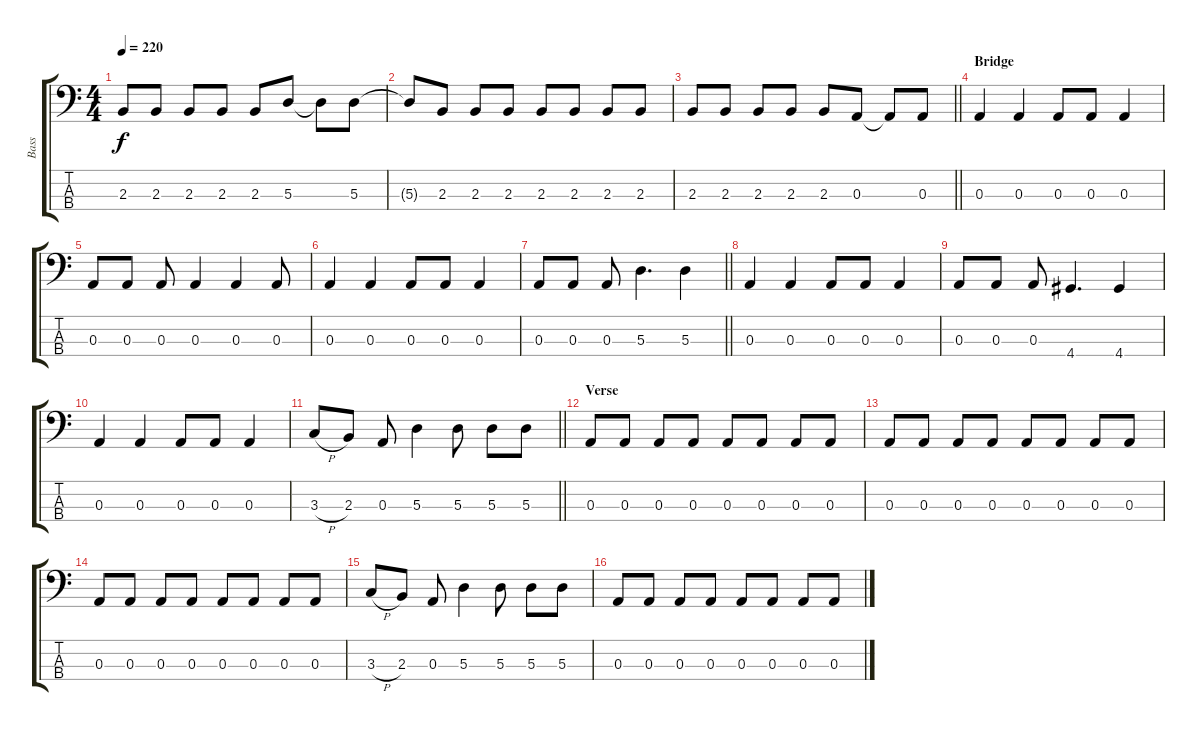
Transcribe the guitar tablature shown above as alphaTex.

\track ("Bass" "Bass") {instrument electricbasspick}
\staff {score tabs}
\tuning (G2 D2 A1 E1) {hide}
\ts (4 4)
\tempo 220
\clef f4
\ks c
2.3.8{dy f} 2.3.8 2.3.8 2.3.8 2.3.8 5.3.8 5.3{t}.8 5.3.8 |
5.3{t}.8 2.3.8 2.3.8 2.3.8 2.3.8 2.3.8 2.3.8 2.3.8 |
\barLineRight lightlight
2.3.8 2.3.8 2.3.8 2.3.8 2.3.8 0.3.8 0.3{t}.8 0.3.8 |
\section ("" "Bridge")
0.3.4 0.3.4 0.3.8 0.3.8 0.3.4 |
0.3.8 0.3.8 0.3.8 0.3.4 0.3.4 0.3.8 |
0.3.4 0.3.4 0.3.8 0.3.8 0.3.4 |
\barLineRight lightlight
0.3.8 0.3.8 0.3.8 5.3.4{d} 5.3.4 |
0.3.4 0.3.4 0.3.8 0.3.8 0.3.4 |
0.3.8 0.3.8 0.3.8 4.4.4{d} 4.4.4 |
0.3.4 0.3.4 0.3.8 0.3.8 0.3.4 |
\barLineRight lightlight
3.3{h}.8 2.3.8 0.3.8 5.3.4 5.3.8 5.3.8 5.3.8 |
\section ("" "Verse")
0.3.8 0.3.8 0.3.8 0.3.8 0.3.8 0.3.8 0.3.8 0.3.8 |
0.3.8 0.3.8 0.3.8 0.3.8 0.3.8 0.3.8 0.3.8 0.3.8 |
0.3.8 0.3.8 0.3.8 0.3.8 0.3.8 0.3.8 0.3.8 0.3.8 |
3.3{h}.8 2.3.8 0.3.8 5.3.4 5.3.8 5.3.8 5.3.8 |
0.3.8 0.3.8 0.3.8 0.3.8 0.3.8 0.3.8 0.3.8 0.3.8
